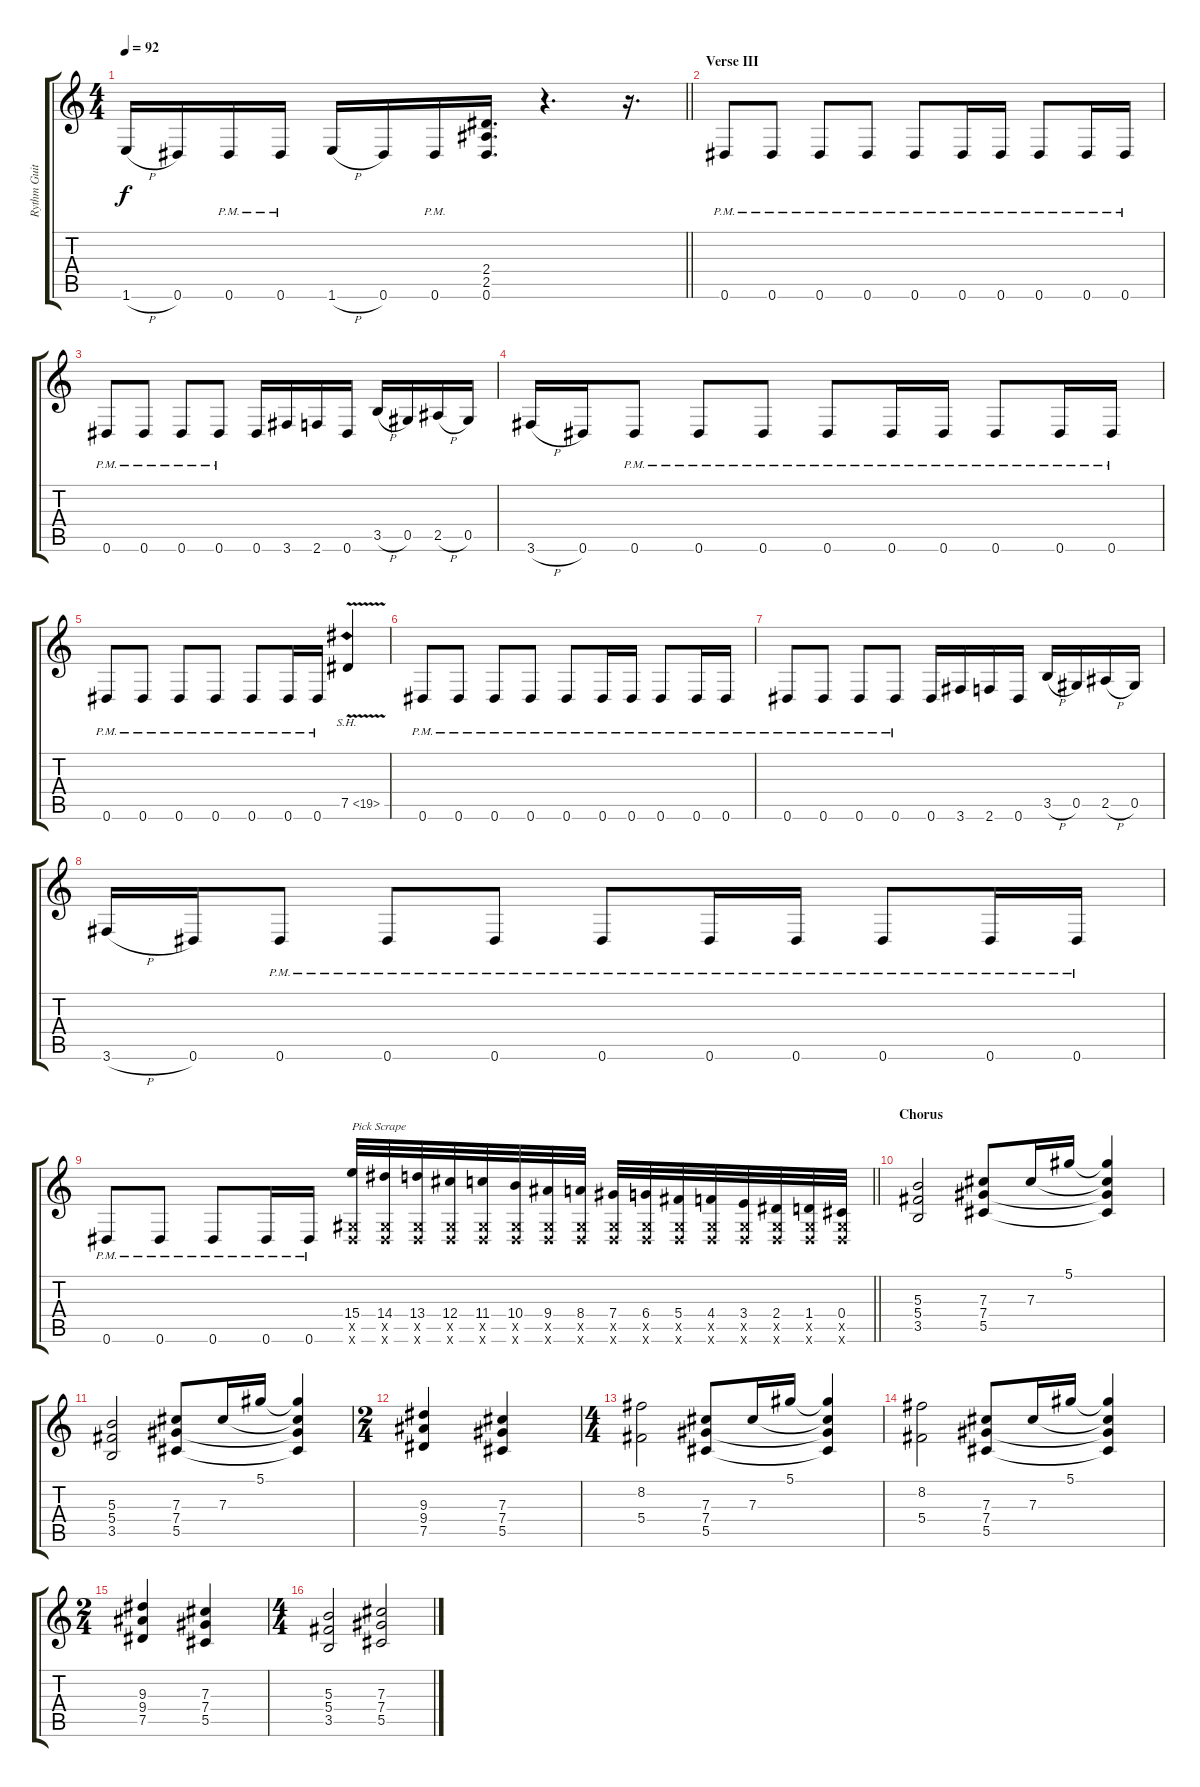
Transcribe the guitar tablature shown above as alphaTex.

\track ("Rythm Guitar II" "Rythm Guit") {instrument overdrivenguitar}
\staff {score tabs}
\tuning (Eb4 Bb3 Gb3 Db3 Ab2 Eb2) {hide}
\ts (4 4)
\tempo 92
\clef g2
\barLineRight lightlight
\ks c
1.6{h}.16{dy f} 0.6.16 0.6{pm}.16 0.6{pm}.16 1.6{h}.16 0.6.16 0.6{pm}.16 (2.4 2.5 0.6).16{d} r.4{d} r.16{d} |
\section ("" "Verse III")
0.6{pm}.8{volume 13 balance 14 instrument overdrivenguitar} 0.6{pm}.8 0.6{pm}.8 0.6{pm}.8 0.6{pm}.8 0.6{pm}.16 0.6{pm}.16 0.6{pm}.8 0.6{pm}.16 0.6{pm}.16 |
0.6{pm}.8 0.6{pm}.8 0.6{pm}.8 0.6{pm}.8 0.6.16 3.6.16 2.6.16 0.6.16 3.5{h}.16 0.5.16 2.5{h}.16 0.5.16 |
3.6{h}.16 0.6.16 0.6{pm}.8 0.6{pm}.8 0.6{pm}.8 0.6{pm}.8 0.6{pm}.16 0.6{pm}.16 0.6{pm}.8 0.6{pm}.16 0.6{pm}.16 |
0.6{pm}.8 0.6{pm}.8 0.6{pm}.8 0.6{pm}.8 0.6{pm}.8 0.6{pm}.16 0.6{pm}.16 7.5{sh 12 v}.4{instrument guitarharmonics} |
0.6{pm}.8{instrument overdrivenguitar} 0.6{pm}.8 0.6{pm}.8 0.6{pm}.8 0.6{pm}.8 0.6{pm}.16 0.6{pm}.16 0.6{pm}.8 0.6{pm}.16 0.6{pm}.16 |
0.6{pm}.8 0.6{pm}.8 0.6{pm}.8 0.6{pm}.8 0.6.16 3.6.16 2.6.16 0.6.16 3.5{h}.16 0.5.16 2.5{h}.16 0.5.16 |
3.6{h}.16 0.6.16 0.6{pm}.8 0.6{pm}.8 0.6{pm}.8 0.6{pm}.8 0.6{pm}.16 0.6{pm}.16 0.6{pm}.8 0.6{pm}.16 0.6{pm}.16 |
\barLineRight lightlight
0.6{pm}.8 0.6{pm}.8 0.6{pm}.8 0.6{pm}.16 0.6{pm}.16 (15.4 0.5{x} 0.6{x}).32{txt "Pick Scrape" instrument guitarfretnoise} (14.4 0.5{x} 0.6{x}).32 (13.4 0.5{x} 0.6{x}).32 (12.4 0.5{x} 0.6{x}).32 (11.4 0.5{x} 0.6{x}).32 (10.4 0.5{x} 0.6{x}).32 (9.4 0.5{x} 0.6{x}).32 (8.4 0.5{x} 0.6{x}).32 (7.4 0.5{x} 0.6{x}).32 (6.4 0.5{x} 0.6{x}).32 (5.4 0.5{x} 0.6{x}).32 (4.4 0.5{x} 0.6{x}).32 (3.4 0.5{x} 0.6{x}).32 (2.4 0.5{x} 0.6{x}).32 (1.4 0.5{x} 0.6{x}).32 (0.4 0.5{x} 0.6{x}).32 |
\section ("" "Chorus")
(5.3 5.4 3.5).2{volume 11 balance 14 instrument overdrivenguitar} (7.3 7.4 5.5).8 7.3.16 5.1.16 (5.1{t} 7.3{t} 7.4{t} 5.5{t}).4 |
(5.3 5.4 3.5).2 (7.3 7.4 5.5).8 7.3.16 5.1.16 (5.1{t} 7.3{t} 7.4{t} 5.5{t}).4 |
\ts (2 4)
(9.3 9.4 7.5).4 (7.3 7.4 5.5).4 |
\ts (4 4)
(8.2 5.4).2 (7.3 7.4 5.5).8 7.3.16 5.1.16 (5.1{t} 7.3{t} 7.4{t} 5.5{t}).4 |
(8.2 5.4).2 (7.3 7.4 5.5).8 7.3.16 5.1.16 (5.1{t} 7.3{t} 7.4{t} 5.5{t}).4 |
\ts (2 4)
(9.3 9.4 7.5).4 (7.3 7.4 5.5).4 |
\ts (4 4)
(5.3 5.4 3.5).2 (7.3 7.4 5.5).2
